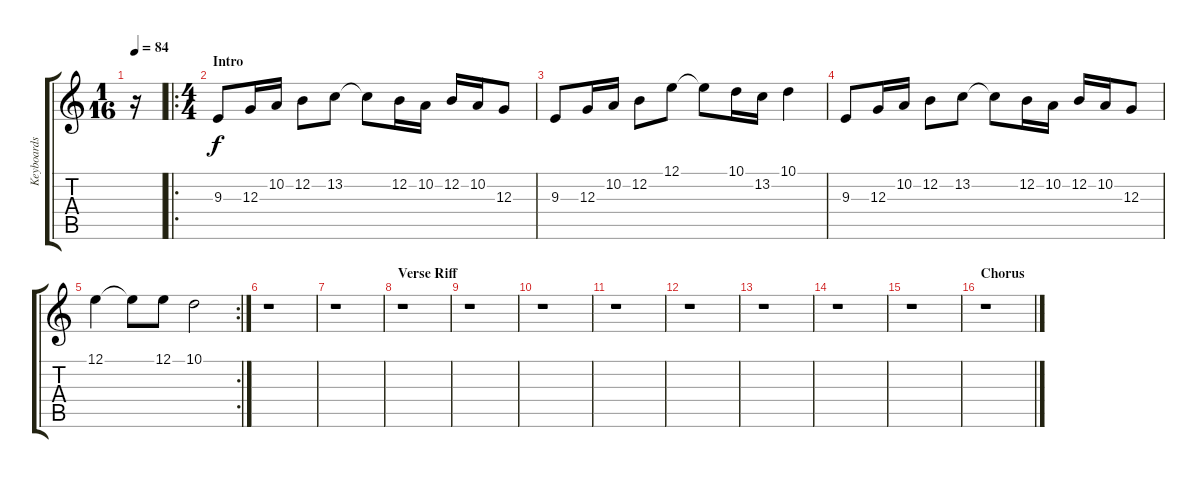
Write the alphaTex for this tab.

\track ("Keyboards" "Keyboards") {instrument stringensemble1}
\staff {score tabs}
\tuning (E4 B3 G3 D3 A2 E2) {hide}
\ts (1 16)
\tempo 84
\clef g2
\ks c
r.16{dy f instrument stringensemble1} |
\ro
\ts (4 4)
\section ("" "Intro")
9.3.8 12.3.16 10.2.16 12.2.8 13.2.8 13.2{t}.8 12.2.16 10.2.16 12.2.16 10.2.16 12.3.8 |
9.3.8 12.3.16 10.2.16 12.2.8 12.1.8 12.1{t}.8 10.1.16 13.2.16 10.1.4 |
9.3.8 12.3.16 10.2.16 12.2.8 13.2.8 13.2{t}.8 12.2.16 10.2.16 12.2.16 10.2.16 12.3.8 |
\rc 2
12.1.4 12.1{t}.8 12.1.8 10.1.2 |
r.1 |
r.1 |
\section ("" "Verse Riff")
r.1 |
r.1 |
r.1 |
r.1 |
r.1 |
r.1 |
r.1 |
r.1 |
\section ("" "Chorus")
r.1
